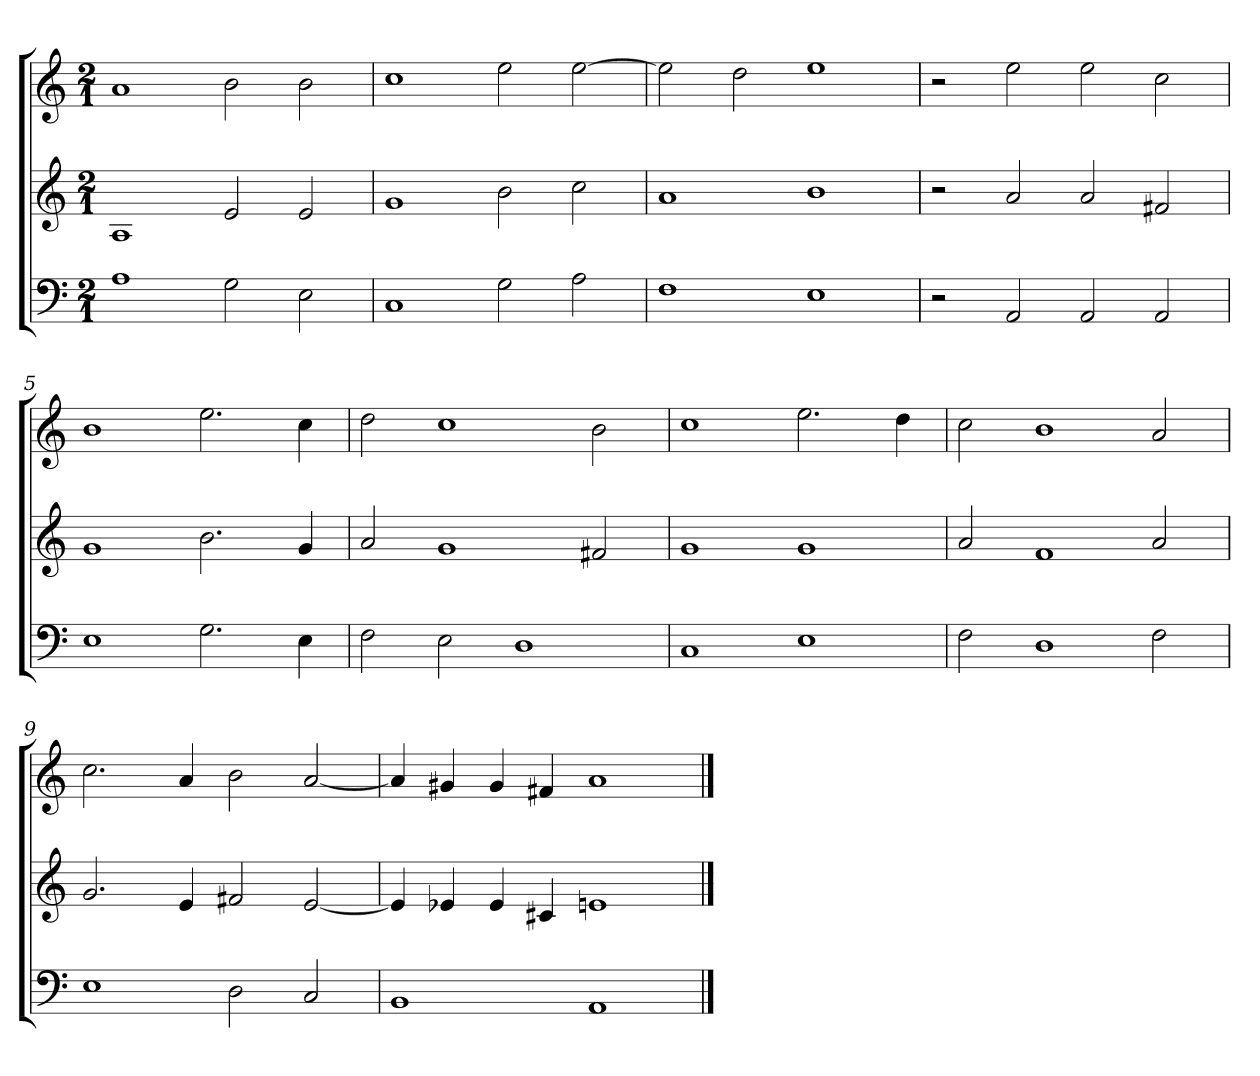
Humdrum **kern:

**kern	**kern	**kern
*part3	*part2	*part1
*staff3	*staff2	*staff1
*clefF4	*clefG2	*clefG2
*k[]	*k[]	*k[]
*M2/1	*M2/1	*M2/1
=1	=1	=1
1A	1A	1a
2G	2e	2b
2E	2e	2b
=2	=2	=2
1C	1g	1cc
2G	2b	2ee
2A	2cc	[2ee
=3	=3	=3
1F	1a	2ee]
.	.	2dd
1E	1b	1ee
=4	=4	=4
2r	2r	2r
2AA	2a	2ee
2AA	2a	2ee
2AA	2f#X	2cc
=5	=5	=5
1E	1g	1b
2.G	2.b	2.ee
4E	4g	4cc
=6	=6	=6
2F	2a	2dd
2E	1g	1cc
1D	.	.
.	2f#X	2b
=7	=7	=7
1C	1g	1cc
1E	1g	2.ee
.	.	4dd
=8	=8	=8
2F	2a	2cc
1D	1f	1b
2F	2a	2a
=9	=9	=9
1E	2.g	2.cc
.	4e	4a
2D	2f#X	2b
2C	[2e	[2a
=10	=10	=10
1BB	4e]	4a]
.	4e-X	4g#X
.	4e-	4g#
.	4c#X	4f#X
1AA	1en	1a
==	==	==
*-	*-	*-
